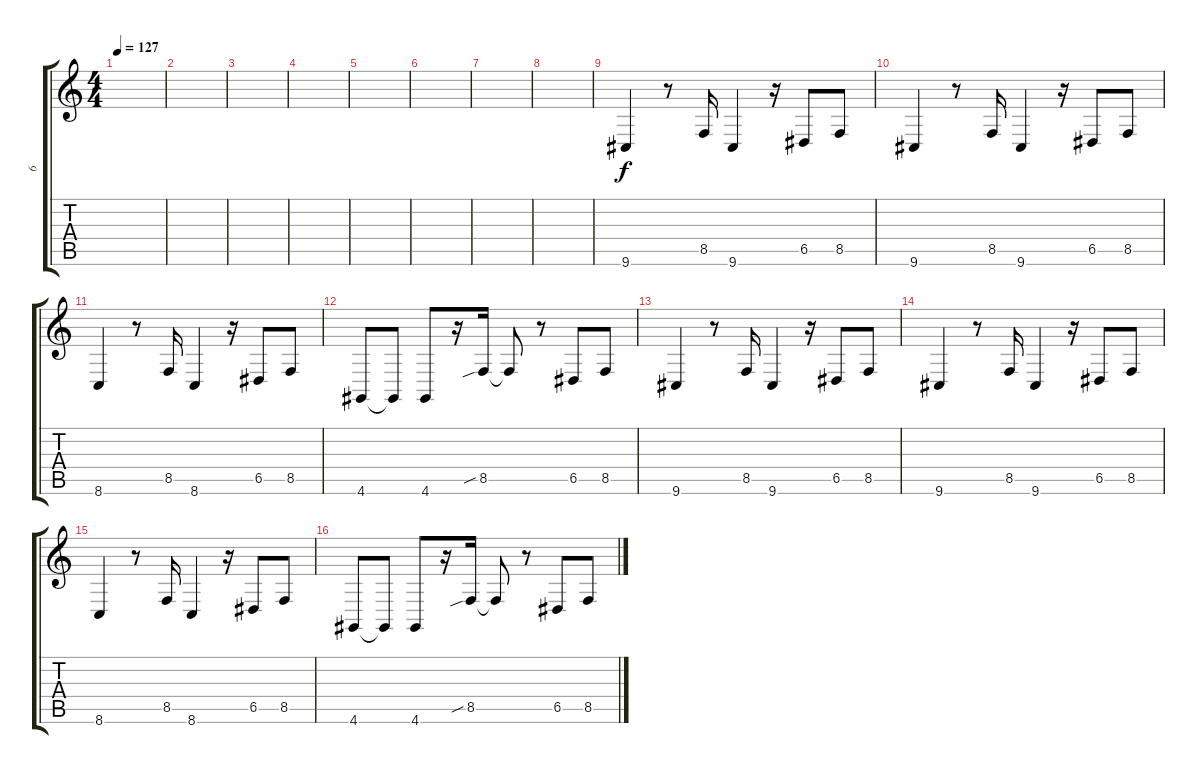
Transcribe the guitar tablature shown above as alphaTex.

\track ("6" "6") {instrument steeldrums}
\staff {score tabs}
\tuning (E4 B3 G3 D3 A2 E2) {hide}
\ts (4 4)
\tempo 127
\clef g2
\ks c
|
|
|
|
|
|
|
|
9.6.4 r.8 8.5.16 9.6.4 r.16 6.5.8 8.5.8 |
9.6.4 r.8 8.5.16 9.6.4 r.16 6.5.8 8.5.8 |
8.6.4 r.8 8.5.16 8.6.4 r.16 6.5.8 8.5.8 |
4.6.8 4.6{t}.8 4.6.8 r.16 8.5{sib}.16 8.5{t}.8 r.8 6.5.8 8.5.8 |
9.6.4 r.8 8.5.16 9.6.4 r.16 6.5.8 8.5.8 |
9.6.4 r.8 8.5.16 9.6.4 r.16 6.5.8 8.5.8 |
8.6.4 r.8 8.5.16 8.6.4 r.16 6.5.8 8.5.8 |
4.6.8 4.6{t}.8 4.6.8 r.16 8.5{sib}.16 8.5{t}.8 r.8 6.5.8 8.5.8
